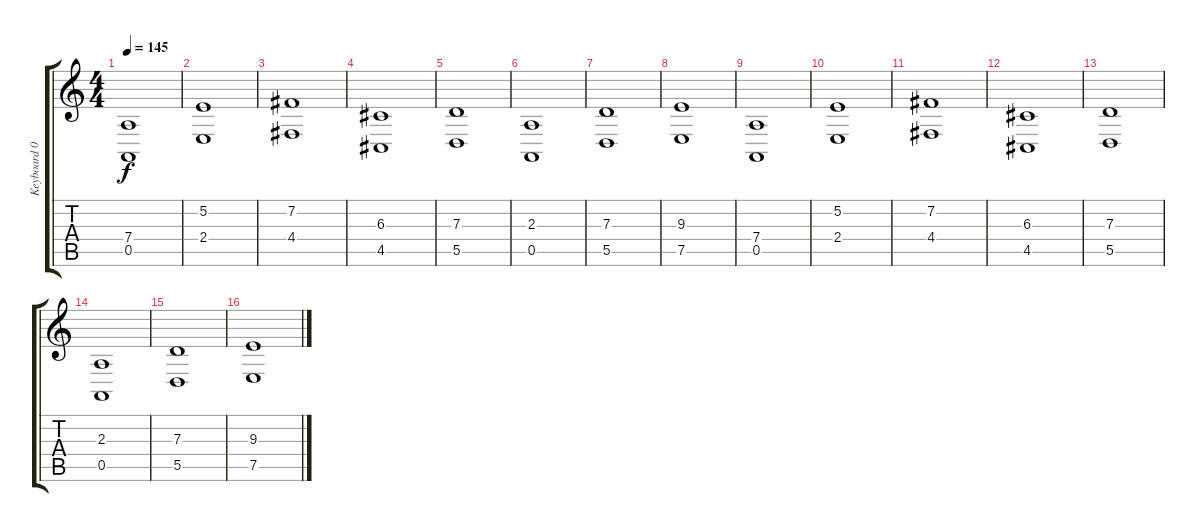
\track ("Keyboard 01" "Keyboard 0") {instrument oboe}
\staff {score tabs}
\tuning (E4 B3 G3 D3 A2 E2) {hide}
\ts (4 4)
\tempo 145
\clef g2
\ks c
(7.4 0.5).1{dy f} |
(5.2 2.4).1 |
(7.2 4.4).1 |
(6.3 4.5).1 |
(7.3 5.5).1 |
(2.3 0.5).1 |
(7.3 5.5).1 |
(9.3 7.5).1 |
(7.4 0.5).1 |
(5.2 2.4).1 |
(7.2 4.4).1 |
(6.3 4.5).1 |
(7.3 5.5).1 |
(2.3 0.5).1 |
(7.3 5.5).1 |
(9.3 7.5).1
